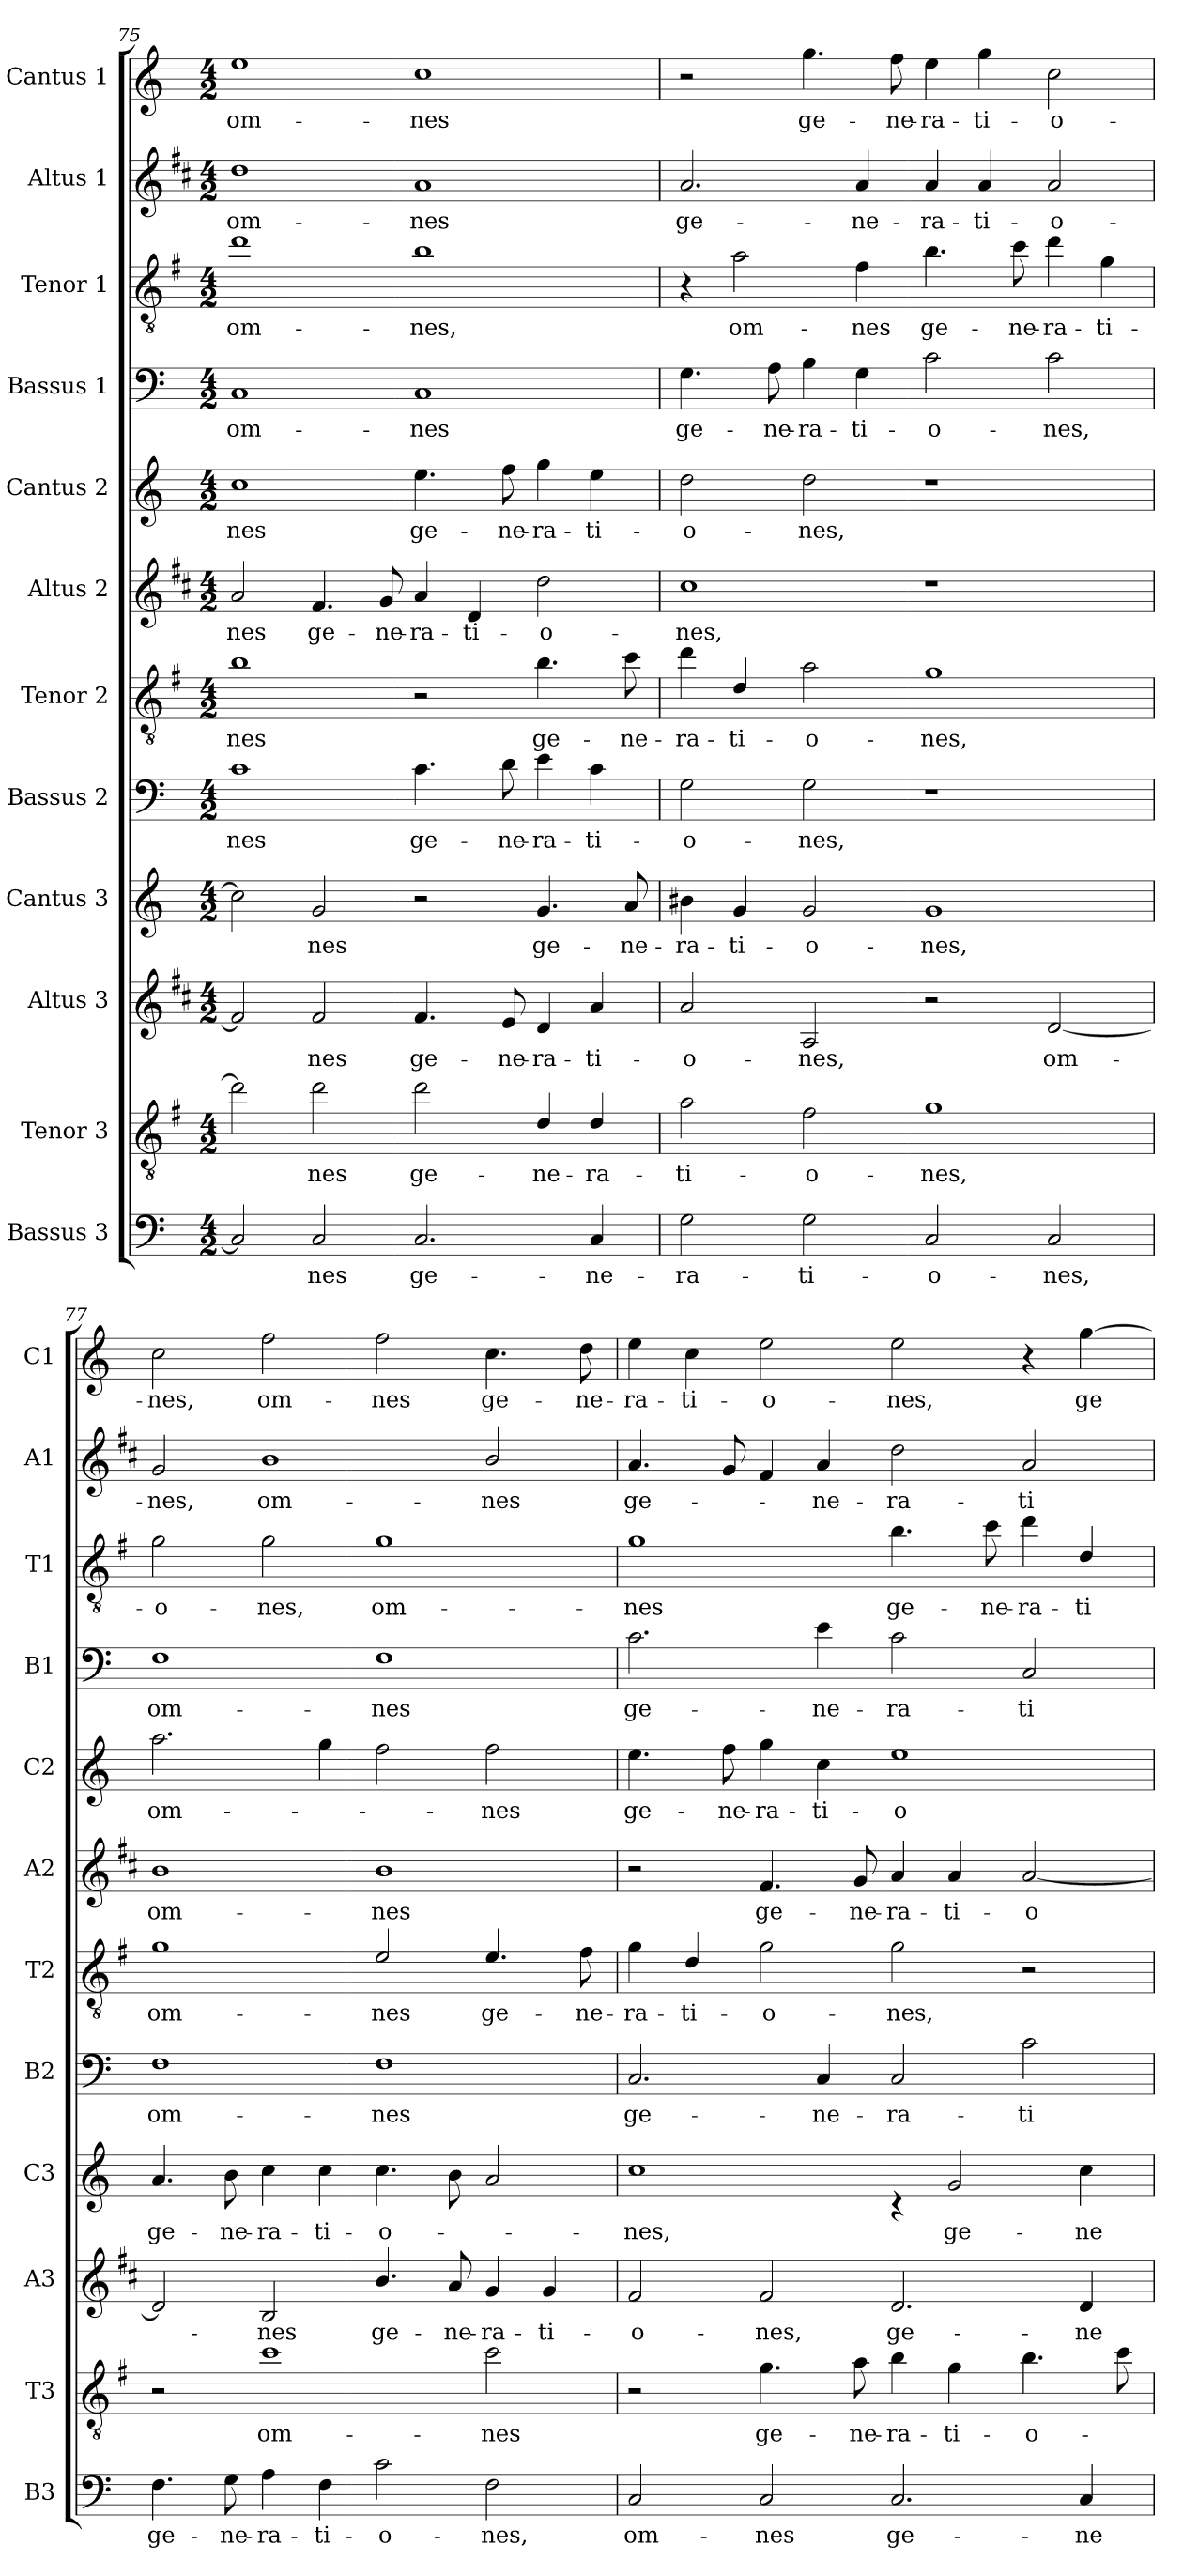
**kern	**text	**kern	**text	**kern	**text	**kern	**text	**kern	**text	**kern	**text	**kern	**text	**kern	**text	**kern	**text	**kern	**text	**kern	**text	**kern	**text
*part12	*part12	*part11	*part11	*part10	*part10	*part9	*part9	*part8	*part8	*part7	*part7	*part6	*part6	*part5	*part5	*part4	*part4	*part3	*part3	*part2	*part2	*part1	*part1
*staff12	*staff12	*staff11	*staff11	*staff10	*staff10	*staff9	*staff9	*staff8	*staff8	*staff7	*staff7	*staff6	*staff6	*staff5	*staff5	*staff4	*staff4	*staff3	*staff3	*staff2	*staff2	*staff1	*staff1
*I"Bassus 3	*	*I"Tenor 3	*	*I"Altus 3	*	*I"Cantus 3	*	*I"Bassus 2	*	*I"Tenor 2	*	*I"Altus 2	*	*I"Cantus 2	*	*I"Bassus 1	*	*I"Tenor 1	*	*I"Altus 1	*	*I"Cantus 1	*
*I'B3	*	*I'T3	*	*I'A3	*	*I'C3	*	*I'B2	*	*I'T2	*	*I'A2	*	*I'C2	*	*I'B1	*	*I'T1	*	*I'A1	*	*I'C1	*
!!LO:PB:g=z
*clefF4	*	*clefGv2	*	*clefG2	*	*clefG2	*	*clefF4	*	*clefGv2	*	*clefG2	*	*clefG2	*	*clefF4	*	*clefGv2	*	*clefG2	*	*clefG2	*
*	*	*ITrd4c7	*	*ITrd1c2	*	*	*	*	*	*ITrd4c7	*	*ITrd1c2	*	*	*	*	*	*ITrd4c7	*	*ITrd1c2	*	*	*
*k[]	*	*k[]	*	*k[]	*	*k[]	*	*k[]	*	*k[]	*	*k[]	*	*k[]	*	*k[]	*	*k[]	*	*k[]	*	*k[]	*
*C:	*	*C:	*	*C:	*	*C:	*	*C:	*	*C:	*	*C:	*	*C:	*	*C:	*	*C:	*	*C:	*	*C:	*
*M4/2	*	*M4/2	*	*M4/2	*	*M4/2	*	*M4/2	*	*M4/2	*	*M4/2	*	*M4/2	*	*M4/2	*	*M4/2	*	*M4/2	*	*M4/2	*
=75	=75	=75	=75	=75	=75	=75	=75	=75	=75	=75	=75	=75	=75	=75	=75	=75	=75	=75	=75	=75	=75	=75	=75
!	!	!	!	!	!	!	!	!	!LO:LY:b	!	!LO:LY:b	!	!LO:LY:b	!	!LO:LY:b	!	!LO:LY:b	!	!LO:LY:b	!	!LO:LY:b	!	!LO:LY:b
2C/]	.	2g\]	.	2e/]	.	2cc\]	.	1c	-nes	1e	-nes	2g/	-nes	1cc	-nes	1C	om-	1g	om-	1cc	om-	1ee	om-
!	!LO:LY:b	!	!LO:LY:b	!	!LO:LY:b	!	!LO:LY:b	!	!	!	!	!	!LO:LY:b	!	!	!	!	!	!	!	!	!	!
2C/	-nes	2g\	-nes	2e/	-nes	2g/	-nes	.	.	.	.	4.e/	ge-	.	.	.	.	.	.	.	.	.	.
!	!	!	!	!	!	!	!	!	!	!	!	!	!LO:LY:b	!	!	!	!	!	!	!	!	!	!
.	.	.	.	.	.	.	.	.	.	.	.	8f/	-ne-	.	.	.	.	.	.	.	.	.	.
!	!LO:LY:b	!	!LO:LY:b	!	!LO:LY:b	!	!	!	!LO:LY:b	!	!	!	!LO:LY:b	!	!LO:LY:b	!	!LO:LY:b	!	!LO:LY:b	!	!LO:LY:b	!	!LO:LY:b
2.C/	ge-	2g\	ge-	4.e/	ge-	2r	.	4.c\	ge-	2r	.	4g/	-ra-	4.ee\	ge-	1C	-nes	1e	-nes,	1g	-nes	1cc	-nes
!	!	!	!	!	!	!	!	!	!	!	!	!	!LO:LY:b	!	!	!	!	!	!	!	!	!	!
.	.	.	.	.	.	.	.	.	.	.	.	4c/	-ti-	.	.	.	.	.	.	.	.	.	.
!	!	!	!	!	!LO:LY:b	!	!	!	!LO:LY:b	!	!	!	!	!	!LO:LY:b	!	!	!	!	!	!	!	!
.	.	.	.	8d/	-ne-	.	.	8d\	-ne-	.	.	.	.	8ff\	-ne-	.	.	.	.	.	.	.	.
!	!	!	!LO:LY:b	!	!LO:LY:b	!	!LO:LY:b	!	!LO:LY:b	!	!LO:LY:b	!	!LO:LY:b	!	!LO:LY:b	!	!	!	!	!	!	!	!
.	.	4G/	-ne-	4c/	-ra-	4.g/	ge-	4e\	-ra-	4.e\	ge-	2cc\	-o-	4gg\	-ra-	.	.	.	.	.	.	.	.
!	!LO:LY:b	!	!LO:LY:b	!	!LO:LY:b	!	!	!	!LO:LY:b	!	!	!	!	!	!LO:LY:b	!	!	!	!	!	!	!	!
4C/	-ne-	4G/	-ra-	4g/	-ti-	.	.	4c\	-ti-	.	.	.	.	4ee\	-ti-	.	.	.	.	.	.	.	.
!	!	!	!	!	!	!	!LO:LY:b	!	!	!	!LO:LY:b	!	!	!	!	!	!	!	!	!	!	!	!
.	.	.	.	.	.	8a/	-ne-	.	.	8f\	-ne-	.	.	.	.	.	.	.	.	.	.	.	.
=76	=76	=76	=76	=76	=76	=76	=76	=76	=76	=76	=76	=76	=76	=76	=76	=76	=76	=76	=76	=76	=76	=76	=76
!	!LO:LY:b	!	!LO:LY:b	!	!LO:LY:b	!	!LO:LY:b	!	!LO:LY:b	!	!LO:LY:b	!	!LO:LY:b	!	!LO:LY:b	!	!LO:LY:b	!	!	!	!LO:LY:b	!	!
2G\	-ra-	2d\	-ti-	2g/	-o-	4b#X\	-ra-	2G\	-o-	4g\	-ra-	1b	-nes,	2dd\	-o-	4.G\	ge-	4r	.	2.g/	ge-	2r	.
!	!	!	!	!	!	!	!LO:LY:b	!	!	!	!LO:LY:b	!	!	!	!	!	!	!	!LO:LY:b	!	!	!	!
.	.	.	.	.	.	4g/	-ti-	.	.	4G/	-ti-	.	.	.	.	.	.	2d\	om-	.	.	.	.
!	!	!	!	!	!	!	!	!	!	!	!	!	!	!	!	!	!LO:LY:b	!	!	!	!	!	!
.	.	.	.	.	.	.	.	.	.	.	.	.	.	.	.	8A\	-ne-	.	.	.	.	.	.
!	!LO:LY:b	!	!LO:LY:b	!	!LO:LY:b	!	!LO:LY:b	!	!LO:LY:b	!	!LO:LY:b	!	!	!	!LO:LY:b	!	!LO:LY:b	!	!	!	!	!	!LO:LY:b
2G\	-ti-	2B\	-o-	2G/	-nes,	2g/	-o-	2G\	-nes,	2d\	-o-	.	.	2dd\	-nes,	4B\	-ra-	.	.	.	.	4.gg\	ge-
!	!	!	!	!	!	!	!	!	!	!	!	!	!	!	!	!	!LO:LY:b	!	!LO:LY:b	!	!LO:LY:b	!	!
.	.	.	.	.	.	.	.	.	.	.	.	.	.	.	.	4G\	-ti-	4B\	-nes	4g/	-ne-	.	.
!	!	!	!	!	!	!	!	!	!	!	!	!	!	!	!	!	!	!	!	!	!	!	!LO:LY:b
.	.	.	.	.	.	.	.	.	.	.	.	.	.	.	.	.	.	.	.	.	.	8ff\	-ne-
!	!LO:LY:b	!	!LO:LY:b	!	!	!	!LO:LY:b	!	!	!	!LO:LY:b	!	!	!	!	!	!LO:LY:b	!	!LO:LY:b	!	!LO:LY:b	!	!LO:LY:b
2C/	-o-	1c	-nes,	2r	.	1g	-nes,	1r	.	1c	-nes,	1r	.	1r	.	2c\	-o-	4.e\	ge-	4g/	-ra-	4ee\	-ra-
!	!	!	!	!	!	!	!	!	!	!	!	!	!	!	!	!	!	!	!	!	!LO:LY:b	!	!LO:LY:b
.	.	.	.	.	.	.	.	.	.	.	.	.	.	.	.	.	.	.	.	4g/	-ti-	4gg\	-ti-
!	!	!	!	!	!	!	!	!	!	!	!	!	!	!	!	!	!	!	!LO:LY:b	!	!	!	!
.	.	.	.	.	.	.	.	.	.	.	.	.	.	.	.	.	.	8f\	-ne-	.	.	.	.
!	!LO:LY:b	!	!	!	!LO:LY:b	!	!	!	!	!	!	!	!	!	!	!	!LO:LY:b	!	!LO:LY:b	!	!LO:LY:b	!	!LO:LY:b
2C/	-nes,	.	.	[2c/	om-	.	.	.	.	.	.	.	.	.	.	2c\	-nes,	4g\	-ra-	2g/	-o-	2cc\	-o-
!	!	!	!	!	!	!	!	!	!	!	!	!	!	!	!	!	!	!	!LO:LY:b	!	!	!	!
.	.	.	.	.	.	.	.	.	.	.	.	.	.	.	.	.	.	4c\	-ti-	.	.	.	.
=77	=77	=77	=77	=77	=77	=77	=77	=77	=77	=77	=77	=77	=77	=77	=77	=77	=77	=77	=77	=77	=77	=77	=77
!	!LO:LY:b	!	!	!	!	!	!LO:LY:b	!	!LO:LY:b	!	!LO:LY:b	!	!LO:LY:b	!	!LO:LY:b	!	!LO:LY:b	!	!LO:LY:b	!	!LO:LY:b	!	!LO:LY:b
4.F\	ge-	2r	.	2c/]	.	4.a/	ge-	1F	om-	1c	om-	1a	om-	2.aa\	om-	1F	om-	2c\	-o-	2f/	-nes,	2cc\	-nes,
!	!LO:LY:b	!	!	!	!	!	!LO:LY:b	!	!	!	!	!	!	!	!	!	!	!	!	!	!	!	!
8G\	-ne-	.	.	.	.	8b\	-ne-	.	.	.	.	.	.	.	.	.	.	.	.	.	.	.	.
!	!LO:LY:b	!	!LO:LY:b	!	!LO:LY:b	!	!LO:LY:b	!	!	!	!	!	!	!	!	!	!	!	!LO:LY:b	!	!LO:LY:b	!	!LO:LY:b
4A\	-ra-	1f	om-	2A/	-nes	4cc\	-ra-	.	.	.	.	.	.	.	.	.	.	2c\	-nes,	1a	om-	2ff\	om-
!	!LO:LY:b	!	!	!	!	!	!LO:LY:b	!	!	!	!	!	!	!	!	!	!	!	!	!	!	!	!
4F\	-ti-	.	.	.	.	4cc\	-ti-	.	.	.	.	.	.	4gg\	.	.	.	.	.	.	.	.	.
!	!LO:LY:b	!	!	!	!LO:LY:b	!	!LO:LY:b	!	!LO:LY:b	!	!LO:LY:b	!	!LO:LY:b	!	!	!	!LO:LY:b	!	!LO:LY:b	!	!	!	!LO:LY:b
2c\	-o-	.	.	4.a/	ge-	4.cc\	-o-	1F	-nes	2A/	-nes	1a	-nes	2ff\	.	1F	-nes	1c	om-	.	.	2ff\	-nes
!	!	!	!	!	!LO:LY:b	!	!	!	!	!	!	!	!	!	!	!	!	!	!	!	!	!	!
.	.	.	.	8g/	-ne-	8b\	.	.	.	.	.	.	.	.	.	.	.	.	.	.	.	.	.
!	!LO:LY:b	!	!LO:LY:b	!	!LO:LY:b	!	!	!	!	!	!LO:LY:b	!	!	!	!LO:LY:b	!	!	!	!	!	!LO:LY:b	!	!LO:LY:b
2F\	-nes,	2f\	-nes	4f/	-ra-	2a/	.	.	.	4.A/	ge-	.	.	2ff\	-nes	.	.	.	.	2a/	-nes	4.cc\	ge-
!	!	!	!	!	!LO:LY:b	!	!	!	!	!	!	!	!	!	!	!	!	!	!	!	!	!	!
.	.	.	.	4f/	-ti-	.	.	.	.	.	.	.	.	.	.	.	.	.	.	.	.	.	.
!	!	!	!	!	!	!	!	!	!	!	!LO:LY:b	!	!	!	!	!	!	!	!	!	!	!	!LO:LY:b
.	.	.	.	.	.	.	.	.	.	8B\	-ne-	.	.	.	.	.	.	.	.	.	.	8dd\	-ne-
!!LO:PB:g=z
=78	=78	=78	=78	=78	=78	=78	=78	=78	=78	=78	=78	=78	=78	=78	=78	=78	=78	=78	=78	=78	=78	=78	=78
!	!LO:LY:b	!	!	!	!LO:LY:b	!	!LO:LY:b	!	!LO:LY:b	!	!LO:LY:b	!	!	!	!LO:LY:b	!	!LO:LY:b	!	!LO:LY:b	!	!LO:LY:b	!	!LO:LY:b
2C/	om-	2r	.	2e/	-o-	1cc	-nes,	2.C/	ge-	4c\	-ra-	2r	.	4.ee\	ge-	2.c\	ge-	1c	-nes	4.g/	ge-	4ee\	-ra-
!	!	!	!	!	!	!	!	!	!	!	!LO:LY:b	!	!	!	!	!	!	!	!	!	!	!	!LO:LY:b
.	.	.	.	.	.	.	.	.	.	4G/	-ti-	.	.	.	.	.	.	.	.	.	.	4cc\	-ti-
!	!	!	!	!	!	!	!	!	!	!	!	!	!	!	!LO:LY:b	!	!	!	!	!	!	!	!
.	.	.	.	.	.	.	.	.	.	.	.	.	.	8ff\	-ne-	.	.	.	.	8f/	.	.	.
!	!LO:LY:b	!	!LO:LY:b	!	!LO:LY:b	!	!	!	!	!	!LO:LY:b	!	!LO:LY:b	!	!LO:LY:b	!	!	!	!	!	!	!	!LO:LY:b
2C/	-nes	4.c\	ge-	2e/	-nes,	.	.	.	.	2c\	-o-	4.e/	ge-	4gg\	-ra-	.	.	.	.	4e/	.	2ee\	-o-
!	!	!	!	!	!	!	!	!	!LO:LY:b	!	!	!	!	!	!LO:LY:b	!	!LO:LY:b	!	!	!	!LO:LY:b	!	!
.	.	.	.	.	.	.	.	4C/	-ne-	.	.	.	.	4cc\	-ti-	4e\	-ne-	.	.	4g/	-ne-	.	.
!	!	!	!LO:LY:b	!	!	!	!	!	!	!	!	!	!LO:LY:b	!	!	!	!	!	!	!	!	!	!
.	.	8d\	-ne-	.	.	.	.	.	.	.	.	8f/	-ne-	.	.	.	.	.	.	.	.	.	.
!	!LO:LY:b	!	!LO:LY:b	!	!LO:LY:b	!	!	!	!LO:LY:b	!	!LO:LY:b	!	!LO:LY:b	!	!LO:LY:b	!	!LO:LY:b	!	!LO:LY:b	!	!LO:LY:b	!	!LO:LY:b
2.C/	ge-	4e\	-ra-	2.c/	ge-	4rc	.	2C/	-ra-	2c\	-nes,	4g/	-ra-	1ee	-o-	2c\	-ra-	4.e\	ge-	2cc\	-ra-	2ee\	-nes,
!	!	!	!LO:LY:b	!	!	!	!LO:LY:b	!	!	!	!	!	!LO:LY:b	!	!	!	!	!	!	!	!	!	!
.	.	4c\	-ti-	.	.	2g/	ge-	.	.	.	.	4g/	-ti-	.	.	.	.	.	.	.	.	.	.
!	!	!	!	!	!	!	!	!	!	!	!	!	!	!	!	!	!	!	!LO:LY:b	!	!	!	!
.	.	.	.	.	.	.	.	.	.	.	.	.	.	.	.	.	.	8f\	-ne-	.	.	.	.
!	!	!	!LO:LY:b	!	!	!	!	!	!LO:LY:b	!	!	!	!LO:LY:b	!	!	!	!LO:LY:b	!	!LO:LY:b	!	!LO:LY:b	!	!
.	.	4.e\	-o-	.	.	.	.	2c\	-ti-	2r	.	[2g/	-o-	.	.	2C/	-ti-	4g\	-ra-	2g/	-ti-	4r	.
!	!LO:LY:b	!	!	!	!LO:LY:b	!	!LO:LY:b	!	!	!	!	!	!	!	!	!	!	!	!LO:LY:b	!	!	!	!LO:LY:b
4C/	-ne-	.	.	4c/	-ne-	4cc\	-ne-	.	.	.	.	.	.	.	.	.	.	4G/	-ti-	.	.	[4gg\	ge-
.	.	8f\	.	.	.	.	.	.	.	.	.	.	.	.	.	.	.	.	.	.	.	.	.
=	=	=	=	=	=	=	=	=	=	=	=	=	=	=	=	=	=	=	=	=	=	=	=
*-	*-	*-	*-	*-	*-	*-	*-	*-	*-	*-	*-	*-	*-	*-	*-	*-	*-	*-	*-	*-	*-	*-	*-
